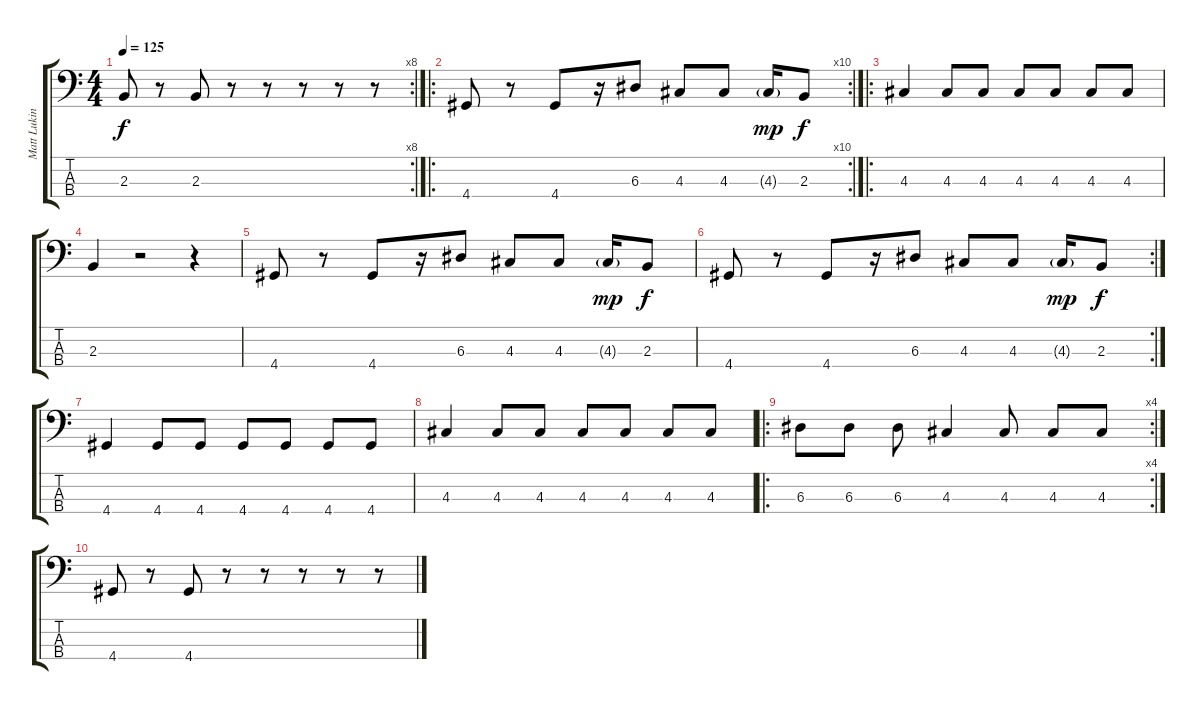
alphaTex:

\track ("Matt Lukin - Bass" "Matt Lukin") {instrument electricbasspick}
\staff {score tabs}
\tuning (G2 D2 A1 E1) {hide}
\rc 8
\ts (4 4)
\tempo 125
\clef f4
\ks c
2.3.8{dy f} r.8 2.3.8 r.8 r.8 r.8 r.8 r.8 |
\ro
\rc 10
4.4.8 r.8 4.4.8 r.16 6.3.8 4.3.8 4.3.8 4.3{g}.16{dy mp} 2.3.8{dy f} |
\ro
4.3.4 4.3.8 4.3.8 4.3.8 4.3.8 4.3.8 4.3.8 |
2.3.4 r.2 r.4 |
4.4.8 r.8 4.4.8 r.16 6.3.8 4.3.8 4.3.8 4.3{g}.16{dy mp} 2.3.8{dy f} |
\rc 2
4.4.8 r.8 4.4.8 r.16 6.3.8 4.3.8 4.3.8 4.3{g}.16{dy mp} 2.3.8{dy f} |
4.4.4 4.4.8 4.4.8 4.4.8 4.4.8 4.4.8 4.4.8 |
4.3.4 4.3.8 4.3.8 4.3.8 4.3.8 4.3.8 4.3.8 |
\ro
\rc 4
6.3.8 6.3.8 6.3.8 4.3.4 4.3.8 4.3.8 4.3.8 |
4.4.8 r.8 4.4.8 r.8 r.8 r.8 r.8 r.8
